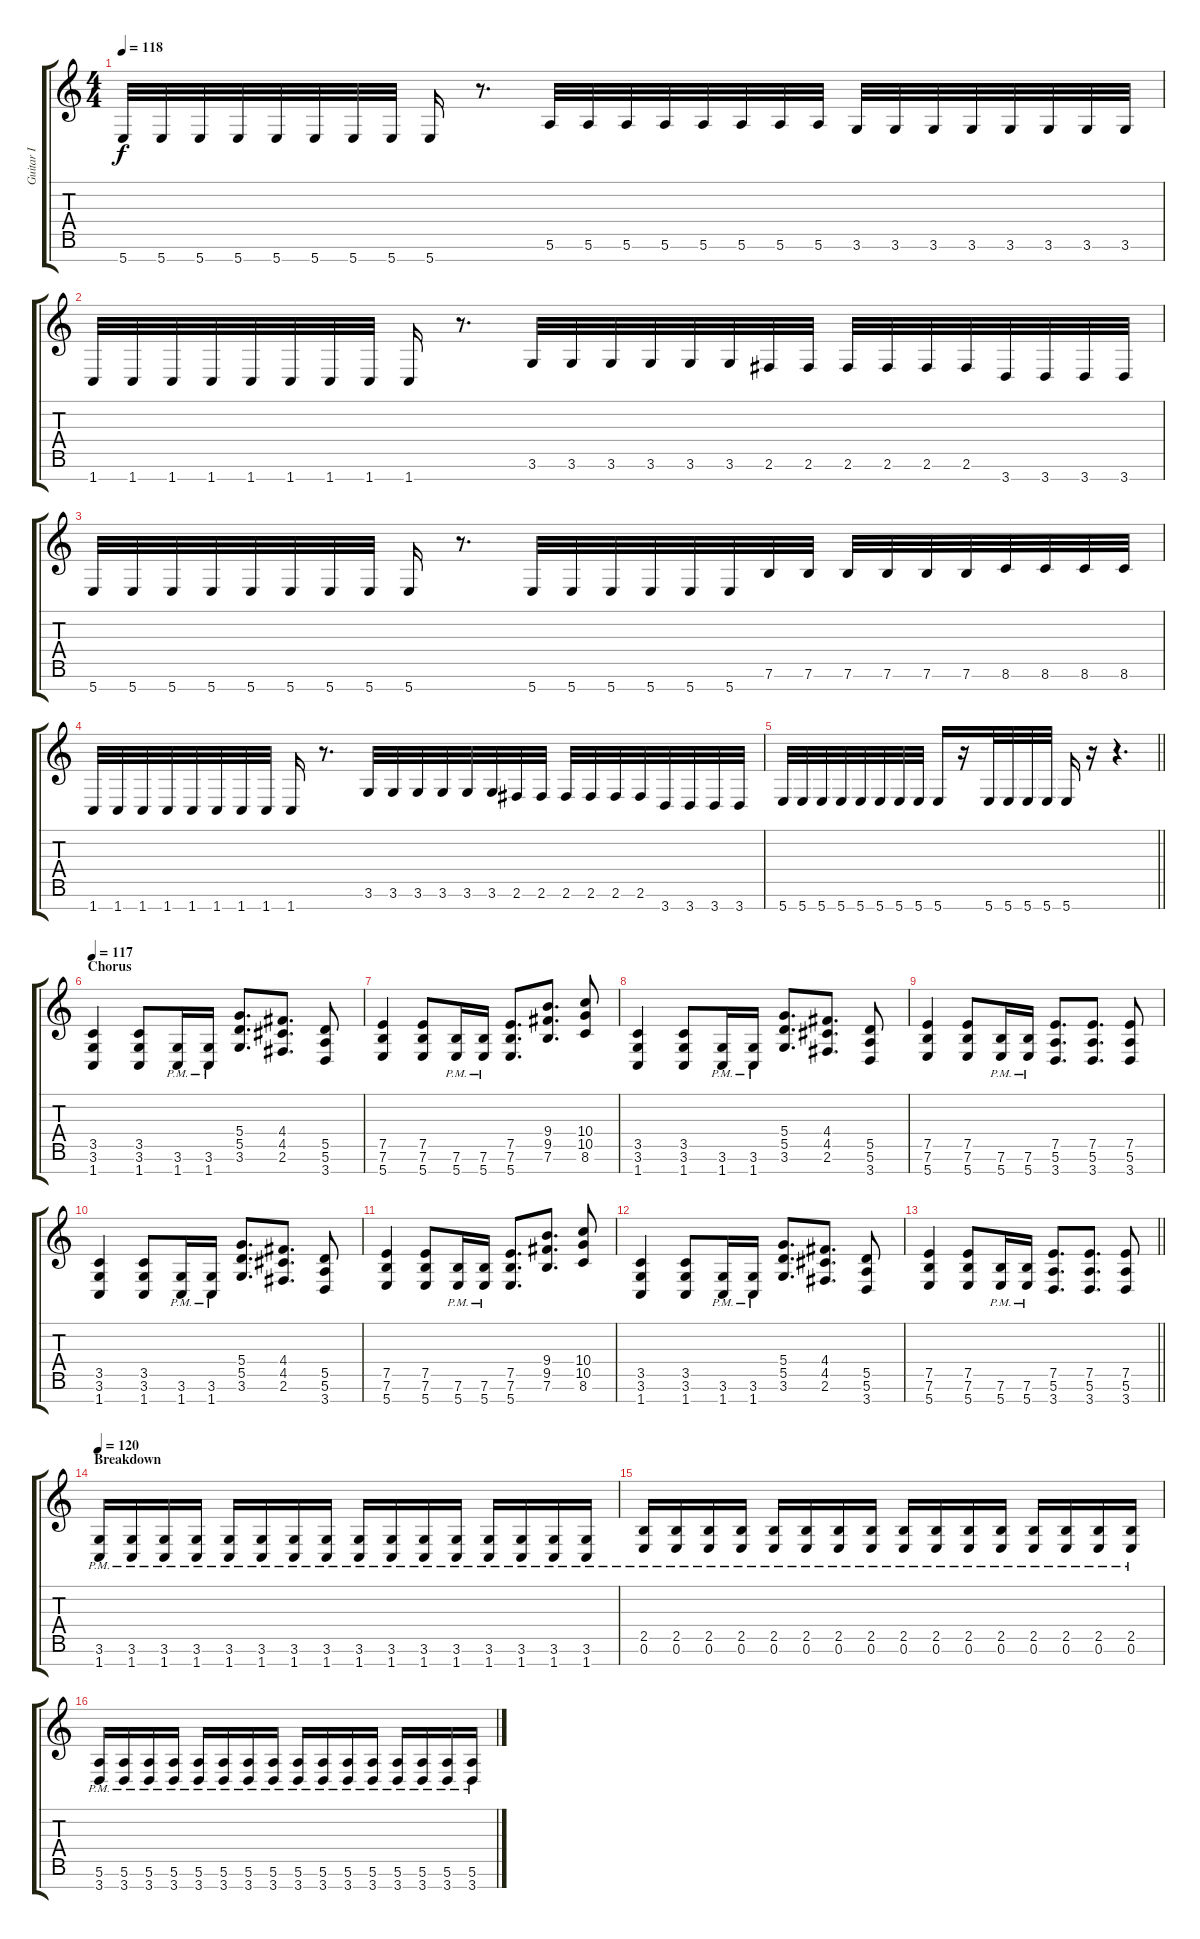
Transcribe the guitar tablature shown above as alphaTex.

\track ("Guitar I" "Guitar I") {instrument overdrivenguitar}
\staff {score tabs}
\tuning (E4 B3 G3 D3 A2 E2 B1) {hide}
\ts (4 4)
\tempo 118
\clef g2
\ks c
5.7.32{dy f} 5.7.32 5.7.32 5.7.32 5.7.32 5.7.32 5.7.32 5.7.32 5.7.16 r.8{d} 5.6.32 5.6.32 5.6.32 5.6.32 5.6.32 5.6.32 5.6.32 5.6.32 3.6.32 3.6.32 3.6.32 3.6.32 3.6.32 3.6.32 3.6.32 3.6.32 |
1.7.32 1.7.32 1.7.32 1.7.32 1.7.32 1.7.32 1.7.32 1.7.32 1.7.16 r.8{d} 3.6.32 3.6.32 3.6.32 3.6.32 3.6.32 3.6.32 2.6.32 2.6.32 2.6.32 2.6.32 2.6.32 2.6.32 3.7.32 3.7.32 3.7.32 3.7.32 |
5.7.32 5.7.32 5.7.32 5.7.32 5.7.32 5.7.32 5.7.32 5.7.32 5.7.16 r.8{d} 5.7.32 5.7.32 5.7.32 5.7.32 5.7.32 5.7.32 7.6.32 7.6.32 7.6.32 7.6.32 7.6.32 7.6.32 8.6.32 8.6.32 8.6.32 8.6.32 |
1.7.32 1.7.32 1.7.32 1.7.32 1.7.32 1.7.32 1.7.32 1.7.32 1.7.16 r.8{d} 3.6.32 3.6.32 3.6.32 3.6.32 3.6.32 3.6.32 2.6.32 2.6.32 2.6.32 2.6.32 2.6.32 2.6.32 3.7.32 3.7.32 3.7.32 3.7.32 |
\barLineRight lightlight
5.7.32 5.7.32 5.7.32 5.7.32 5.7.32 5.7.32 5.7.32 5.7.32 5.7.16 r.16 5.7.32 5.7.32 5.7.32 5.7.32 5.7.16 r.16 r.4{d} |
\section ("" "Chorus")
\tempo 117
(3.5 3.6 1.7).4{balance 8} (3.5 3.6 1.7).8 (3.6{pm} 1.7{pm}).16 (3.6{pm} 1.7{pm}).16 (5.4 5.5 3.6).8{d} (4.4 4.5 2.6).8{d} (5.5 5.6 3.7).8 |
(7.5 7.6 5.7).4 (7.5 7.6 5.7).8 (7.6{pm} 5.7{pm}).16 (7.6{pm} 5.7{pm}).16 (7.5 7.6 5.7).8{d} (9.4 9.5 7.6).8{d} (10.4 10.5 8.6).8 |
(3.5 3.6 1.7).4 (3.5 3.6 1.7).8 (3.6{pm} 1.7{pm}).16 (3.6{pm} 1.7{pm}).16 (5.4 5.5 3.6).8{d} (4.4 4.5 2.6).8{d} (5.5 5.6 3.7).8 |
(7.5 7.6 5.7).4 (7.5 7.6 5.7).8 (7.6{pm} 5.7{pm}).16 (7.6{pm} 5.7{pm}).16 (7.5 5.6 3.7).8{d} (7.5 5.6 3.7).8{d} (7.5 5.6 3.7).8 |
(3.5 3.6 1.7).4 (3.5 3.6 1.7).8 (3.6{pm} 1.7{pm}).16 (3.6{pm} 1.7{pm}).16 (5.4 5.5 3.6).8{d} (4.4 4.5 2.6).8{d} (5.5 5.6 3.7).8 |
(7.5 7.6 5.7).4 (7.5 7.6 5.7).8 (7.6{pm} 5.7{pm}).16 (7.6{pm} 5.7{pm}).16 (7.5 7.6 5.7).8{d} (9.4 9.5 7.6).8{d} (10.4 10.5 8.6).8 |
(3.5 3.6 1.7).4 (3.5 3.6 1.7).8 (3.6{pm} 1.7{pm}).16 (3.6{pm} 1.7{pm}).16 (5.4 5.5 3.6).8{d} (4.4 4.5 2.6).8{d} (5.5 5.6 3.7).8 |
\barLineRight lightlight
(7.5 7.6 5.7).4 (7.5 7.6 5.7).8 (7.6{pm} 5.7{pm}).16 (7.6{pm} 5.7{pm}).16 (7.5 5.6 3.7).8{d} (7.5 5.6 3.7).8{d} (7.5 5.6 3.7).8 |
\section ("" "Breakdown")
\tempo 120
(3.6{pm} 1.7{pm}).16 (3.6{pm} 1.7{pm}).16 (3.6{pm} 1.7{pm}).16 (3.6{pm} 1.7{pm}).16 (3.6{pm} 1.7{pm}).16 (3.6{pm} 1.7{pm}).16 (3.6{pm} 1.7{pm}).16 (3.6{pm} 1.7{pm}).16 (3.6{pm} 1.7{pm}).16 (3.6{pm} 1.7{pm}).16 (3.6{pm} 1.7{pm}).16 (3.6{pm} 1.7{pm}).16 (3.6{pm} 1.7{pm}).16 (3.6{pm} 1.7{pm}).16 (3.6{pm} 1.7{pm}).16 (3.6{pm} 1.7{pm}).16 |
(2.5{pm} 0.6{pm}).16 (2.5{pm} 0.6{pm}).16 (2.5{pm} 0.6{pm}).16 (2.5{pm} 0.6{pm}).16 (2.5{pm} 0.6{pm}).16 (2.5{pm} 0.6{pm}).16 (2.5{pm} 0.6{pm}).16 (2.5{pm} 0.6{pm}).16 (2.5{pm} 0.6{pm}).16 (2.5{pm} 0.6{pm}).16 (2.5{pm} 0.6{pm}).16 (2.5{pm} 0.6{pm}).16 (2.5{pm} 0.6{pm}).16 (2.5{pm} 0.6{pm}).16 (2.5{pm} 0.6{pm}).16 (2.5{pm} 0.6{pm}).16 |
(5.6{pm} 3.7{pm}).16 (5.6{pm} 3.7{pm}).16 (5.6{pm} 3.7{pm}).16 (5.6{pm} 3.7{pm}).16 (5.6{pm} 3.7{pm}).16 (5.6{pm} 3.7{pm}).16 (5.6{pm} 3.7{pm}).16 (5.6{pm} 3.7{pm}).16 (5.6{pm} 3.7{pm}).16 (5.6{pm} 3.7{pm}).16 (5.6{pm} 3.7{pm}).16 (5.6{pm} 3.7{pm}).16 (5.6{pm} 3.7{pm}).16 (5.6{pm} 3.7{pm}).16 (5.6{pm} 3.7{pm}).16 (5.6{pm} 3.7{pm}).16
